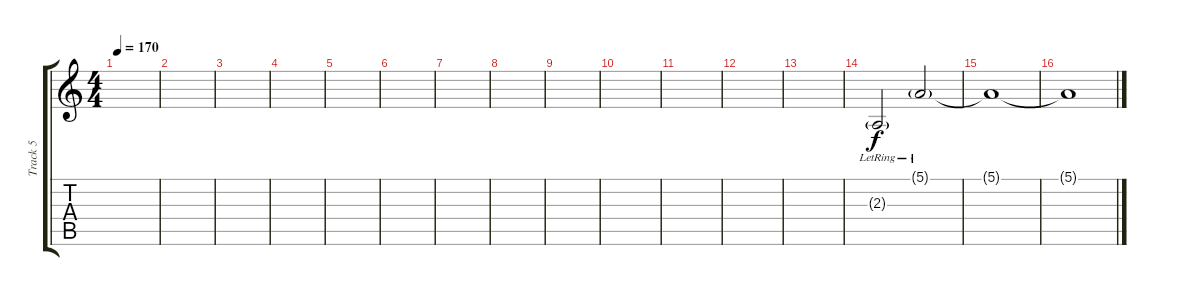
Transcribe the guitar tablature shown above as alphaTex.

\track ("Track 5" "Track 5") {instrument electricpiano1}
\staff {score tabs}
\tuning (E4 B3 G3 D3 A2 D2) {hide}
\ts (4 4)
\tempo 170
\clef g2
\ks c
|
|
|
|
|
|
|
|
|
|
|
|
|
2.3{g lr}.2{instrument lead1square} 5.1{g lr}.2 |
5.1{t}.1{dy f} |
5.1{t}.1
